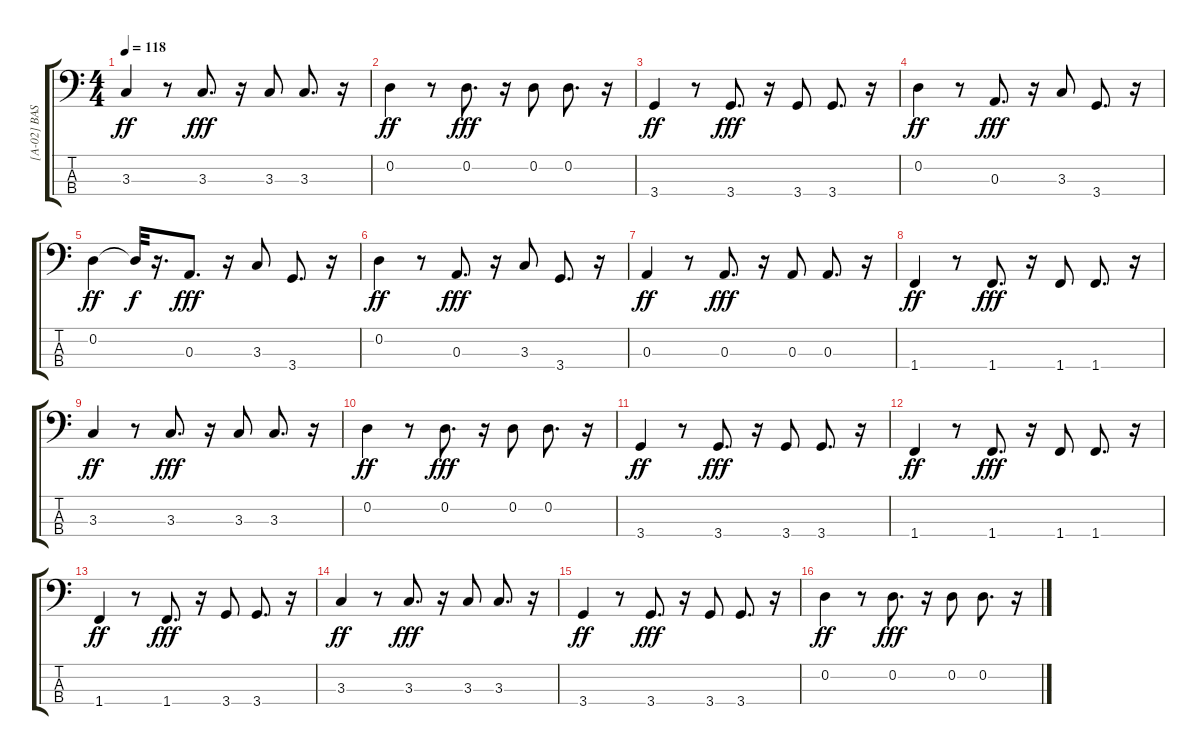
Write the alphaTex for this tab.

\track ("[A-02] BASS" "[A-02] BAS") {instrument electricbassfinger}
\staff {score tabs}
\tuning (G2 D2 A1 E1) {hide}
\ts (4 4)
\tempo 118
\clef f4
\ks c
3.3.4{dy ff} r.8 3.3.8{d dy fff} r.16 3.3.8 3.3.8{d} r.16 |
0.2.4{dy ff} r.8 0.2.8{d dy fff} r.16 0.2.8 0.2.8{d} r.16 |
3.4.4{dy ff} r.8 3.4.8{d dy fff} r.16 3.4.8 3.4.8{d} r.16 |
0.2.4{dy ff} r.8 0.3.8{d dy fff} r.16 3.3.8 3.4.8{d} r.16 |
0.2.4{dy ff} 0.2{t}.32{dy f} r.16{d} 0.3.8{d dy fff} r.16 3.3.8 3.4.8{d} r.16 |
0.2.4{dy ff} r.8 0.3.8{d dy fff} r.16 3.3.8 3.4.8{d} r.16 |
0.3.4{dy ff} r.8 0.3.8{d dy fff} r.16 0.3.8 0.3.8{d} r.16 |
1.4.4{dy ff} r.8 1.4.8{d dy fff} r.16 1.4.8 1.4.8{d} r.16 |
3.3.4{dy ff} r.8 3.3.8{d dy fff} r.16 3.3.8 3.3.8{d} r.16 |
0.2.4{dy ff} r.8 0.2.8{d dy fff} r.16 0.2.8 0.2.8{d} r.16 |
3.4.4{dy ff} r.8 3.4.8{d dy fff} r.16 3.4.8 3.4.8{d} r.16 |
1.4.4{dy ff} r.8 1.4.8{d dy fff} r.16 1.4.8 1.4.8{d} r.16 |
1.4.4{dy ff} r.8 1.4.8{d dy fff} r.16 3.4.8 3.4.8{d} r.16 |
3.3.4{dy ff} r.8 3.3.8{d dy fff} r.16 3.3.8 3.3.8{d} r.16 |
3.4.4{dy ff} r.8 3.4.8{d dy fff} r.16 3.4.8 3.4.8{d} r.16 |
0.2.4{dy ff} r.8 0.2.8{d dy fff} r.16 0.2.8 0.2.8{d} r.16
